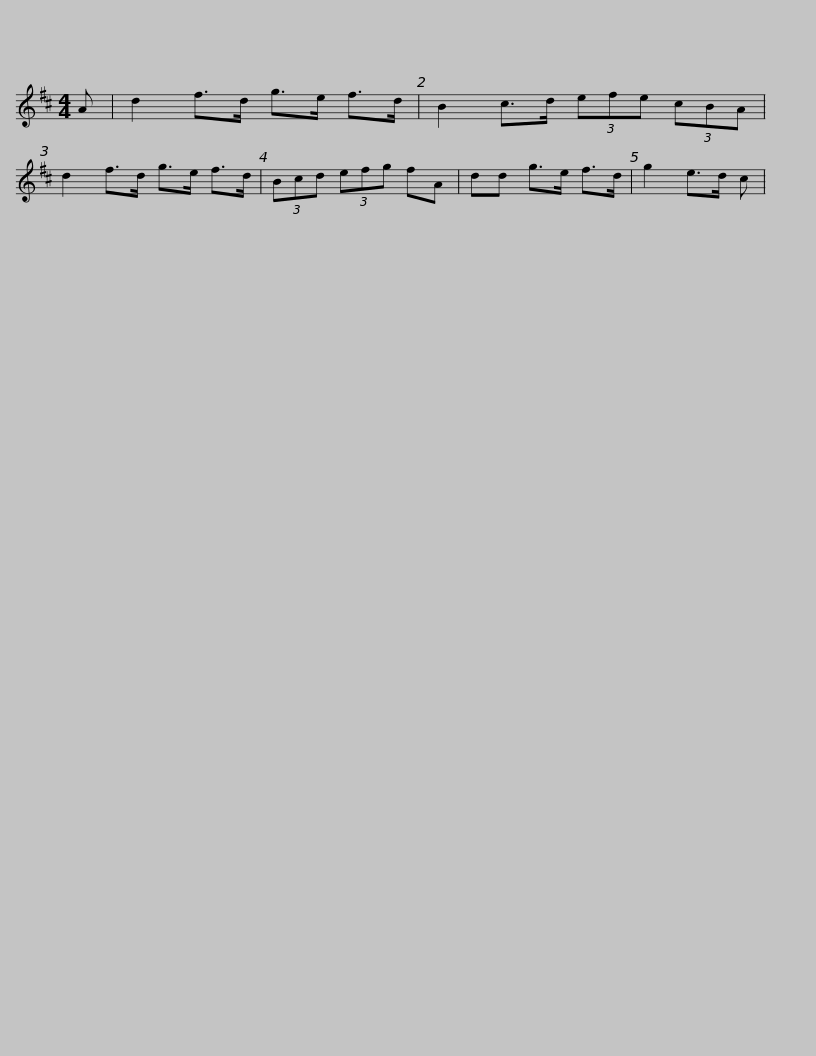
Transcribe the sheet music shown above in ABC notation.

X:1
L:1/8
M:4/4
I:linebreak $
K:D
V:1 treble
V:1
 A | d2 f>d g>e f>d | B2 c>d (3efe (3cBA | d2 f>d g>e f>d | (3Bcd (3efg fA | %5
 dd g>e f>d |$ g2 e>d c | %7
